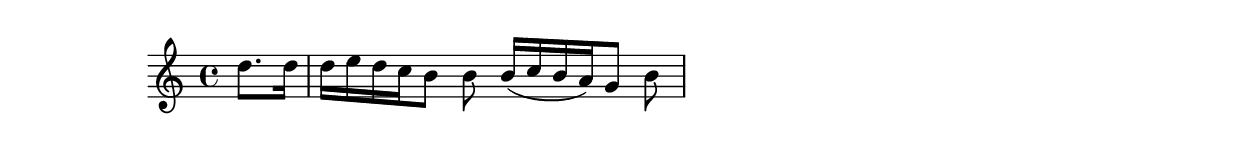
\relative c''{\partial 4 d8. d16 d[e d c b8] b b16[(c b a) g8] b}